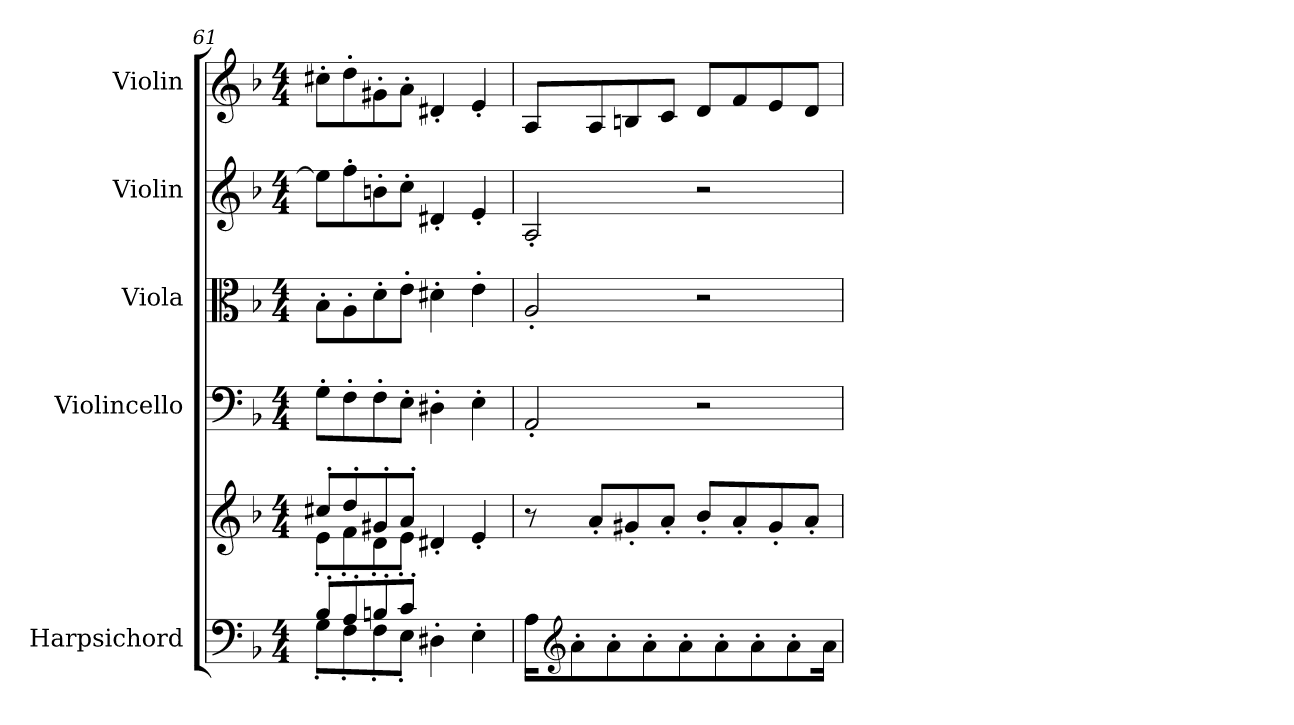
**kern	**kern	**kern	**kern	**kern	**kern
*part5	*part5	*part4	*part3	*part2	*part1
*staff6	*staff5	*staff4	*staff3	*staff2	*staff1
*I"Harpsichord	*	*I"Violincello	*I"Viola	*I"Violin	*I"Violin
*I'Hpschd	*	*I'Vc	*I'Vla	*I'Vln	*I'Vln
*clefF4	*clefG2	*clefF4	*clefC3	*clefG2	*clefG2
*k[b-]	*k[b-]	*k[b-]	*k[b-]	*k[b-]	*k[b-]
*M4/4	*M4/4	*M4/4	*M4/4	*M4/4	*M4/4
=61	=61	=61	=61	=61	=61
*^	*^	*	*	*	*
8B-'/L	8G'\L	8cc#X'/L	8e'\L	8G'\L	8B-'\L	8ee\L]	8cc#X'\L
8A'/	8F'\	8dd'/	8f'\	8F'\	8A'\	8ff'\	8dd'\
8Bn'/	8F'\	8g#X'/	8d'\	8F'\	8d'\	8bn'\	8g#X'\
8c'/J	8E'\J	8a'/J	8e'\J	8E'\J	8e'\J	8cc'\J	8a'\J
4D#X'\	2ryy	4d#X'/	2ryy	4D#X'\	4d#X'\	4d#X'/	4d#X'/
4E'\	.	4e'/	.	4E'\	4e'\	4e'/	4e'/
*v	*v	*	*	*	*	*	*
*	*v	*v	*	*	*	*
=62	=62	=62	=62	=62	=62
16A\KL	8r	2AA'/	2A'/	2A'/	8A/L
*clefG2	*	*	*	*	*
8a'\	.	.	.	.	.
.	8a'/L	.	.	.	8A/
8a'\	.	.	.	.	.
.	8g#X'/	.	.	.	8Bn/
8a'\	.	.	.	.	.
.	8a'/J	.	.	.	8c/J
8a'\	.	.	.	.	.
.	8b-'/L	2r	2r	2r	8d/L
8a'\	.	.	.	.	.
.	8a'/	.	.	.	8f/
8a'\	.	.	.	.	.
.	8g#'/	.	.	.	8e/
8a'\	.	.	.	.	.
.	8a'/J	.	.	.	8d/J
16a\Jk	.	.	.	.	.
=	=	=	=	=	=
*-	*-	*-	*-	*-	*-
